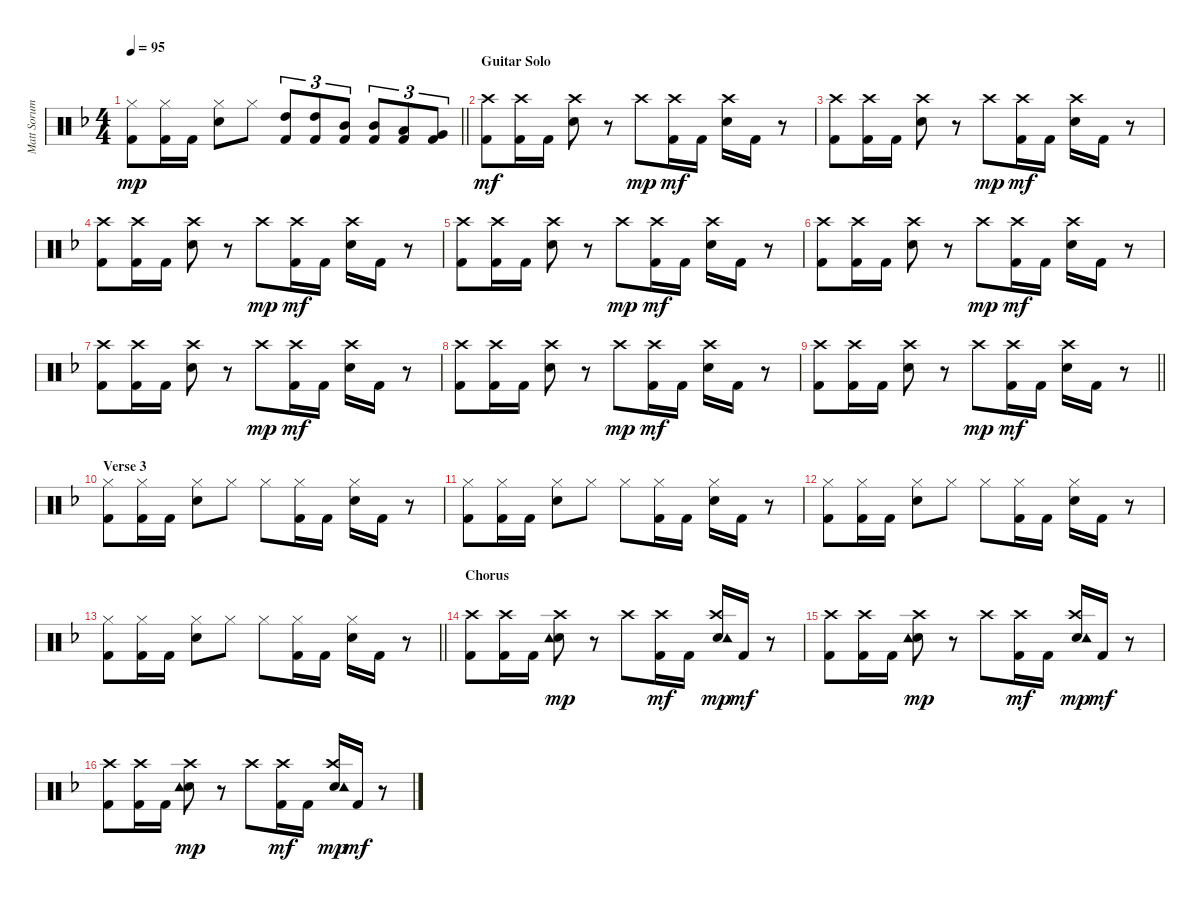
\track ("Matt Sorum" "Matt Sorum") {instrument percussion}
\staff {score}
\articulation defaults
\ts (4 4)
\tempo 95
\clef neutral
\barLineRight lightlight
\ks dminor
("Hi-Hat (closed)" "Kick (hit) 2").8{dy mp} ("Hi-Hat (closed)" "Kick (hit) 2").16 "Kick (hit) 2".16 ("Hi-Hat (closed)" "Snare (hit) 2").8 "Hi-Hat (closed)".8 ("High Tom (hit)" "Kick (hit) 2").8{tu (3 2)} ("High Tom (hit)" "Kick (hit) 2").8{tu (3 2)} ("Mid Tom (hit)" "Kick (hit) 2").8{tu (3 2)} ("Mid Tom (hit)" "Kick (hit) 2").8{tu (3 2)} ("Low Tom (hit)" "Kick (hit) 2").8{tu (3 2)} ("Very Low Tom (hit)" "Kick (hit) 2").8{tu (3 2)} |
\section ("" "Guitar Solo")
("Crash high (hit)" "Kick (hit) 2").8{dy mf} ("Crash high (hit)" "Kick (hit) 2").16 "Kick (hit) 2".16 ("Crash high (hit)" "Snare (hit) 2").8 r.8 "Crash high (hit)".8{dy mp} ("Crash high (hit)" "Kick (hit) 2").16{dy mf} "Kick (hit) 2".16 ("Crash high (hit)" "Snare (hit) 2").16 "Kick (hit) 2".16 r.8 |
("Crash high (hit)" "Kick (hit) 2").8 ("Crash high (hit)" "Kick (hit) 2").16 "Kick (hit) 2".16 ("Crash high (hit)" "Snare (hit) 2").8 r.8 "Crash high (hit)".8{dy mp} ("Crash high (hit)" "Kick (hit) 2").16{dy mf} "Kick (hit) 2".16 ("Crash high (hit)" "Snare (hit) 2").16 "Kick (hit) 2".16 r.8 |
("Crash high (hit)" "Kick (hit) 2").8 ("Crash high (hit)" "Kick (hit) 2").16 "Kick (hit) 2".16 ("Crash high (hit)" "Snare (hit) 2").8 r.8 "Crash high (hit)".8{dy mp} ("Crash high (hit)" "Kick (hit) 2").16{dy mf} "Kick (hit) 2".16 ("Crash high (hit)" "Snare (hit) 2").16 "Kick (hit) 2".16 r.8 |
("Crash high (hit)" "Kick (hit) 2").8 ("Crash high (hit)" "Kick (hit) 2").16 "Kick (hit) 2".16 ("Crash high (hit)" "Snare (hit) 2").8 r.8 "Crash high (hit)".8{dy mp} ("Crash high (hit)" "Kick (hit) 2").16{dy mf} "Kick (hit) 2".16 ("Crash high (hit)" "Snare (hit) 2").16 "Kick (hit) 2".16 r.8 |
("Crash high (hit)" "Kick (hit) 2").8 ("Crash high (hit)" "Kick (hit) 2").16 "Kick (hit) 2".16 ("Crash high (hit)" "Snare (hit) 2").8 r.8 "Crash high (hit)".8{dy mp} ("Crash high (hit)" "Kick (hit) 2").16{dy mf} "Kick (hit) 2".16 ("Crash high (hit)" "Snare (hit) 2").16 "Kick (hit) 2".16 r.8 |
("Crash high (hit)" "Kick (hit) 2").8 ("Crash high (hit)" "Kick (hit) 2").16 "Kick (hit) 2".16 ("Crash high (hit)" "Snare (hit) 2").8 r.8 "Crash high (hit)".8{dy mp} ("Crash high (hit)" "Kick (hit) 2").16{dy mf} "Kick (hit) 2".16 ("Crash high (hit)" "Snare (hit) 2").16 "Kick (hit) 2".16 r.8 |
("Crash high (hit)" "Kick (hit) 2").8 ("Crash high (hit)" "Kick (hit) 2").16 "Kick (hit) 2".16 ("Crash high (hit)" "Snare (hit) 2").8 r.8 "Crash high (hit)".8{dy mp} ("Crash high (hit)" "Kick (hit) 2").16{dy mf} "Kick (hit) 2".16 ("Crash high (hit)" "Snare (hit) 2").16 "Kick (hit) 2".16 r.8 |
\barLineRight lightlight
("Crash high (hit)" "Kick (hit) 2").8 ("Crash high (hit)" "Kick (hit) 2").16 "Kick (hit) 2".16 ("Crash high (hit)" "Snare (hit) 2").8 r.8 "Crash high (hit)".8{dy mp} ("Crash high (hit)" "Kick (hit) 2").16{dy mf} "Kick (hit) 2".16 ("Crash high (hit)" "Snare (hit) 2").16 "Kick (hit) 2".16 r.8 |
\section ("" "Verse 3")
("Hi-Hat (closed)" "Kick (hit) 2").8 ("Hi-Hat (closed)" "Kick (hit) 2").16 "Kick (hit) 2".16 ("Hi-Hat (closed)" "Snare (hit) 2").8 "Hi-Hat (closed)".8 "Hi-Hat (closed)".8 ("Hi-Hat (closed)" "Kick (hit) 2").16 "Kick (hit) 2".16 ("Hi-Hat (closed)" "Snare (hit) 2").16 "Kick (hit) 2".16 r.8 |
("Hi-Hat (closed)" "Kick (hit) 2").8 ("Hi-Hat (closed)" "Kick (hit) 2").16 "Kick (hit) 2".16 ("Hi-Hat (closed)" "Snare (hit) 2").8 "Hi-Hat (closed)".8 "Hi-Hat (closed)".8 ("Hi-Hat (closed)" "Kick (hit) 2").16 "Kick (hit) 2".16 ("Hi-Hat (closed)" "Snare (hit) 2").16 "Kick (hit) 2".16 r.8 |
("Hi-Hat (closed)" "Kick (hit) 2").8 ("Hi-Hat (closed)" "Kick (hit) 2").16 "Kick (hit) 2".16 ("Hi-Hat (closed)" "Snare (hit) 2").8 "Hi-Hat (closed)".8 "Hi-Hat (closed)".8 ("Hi-Hat (closed)" "Kick (hit) 2").16 "Kick (hit) 2".16 ("Hi-Hat (closed)" "Snare (hit) 2").16 "Kick (hit) 2".16 r.8 |
\barLineRight lightlight
("Hi-Hat (closed)" "Kick (hit) 2").8 ("Hi-Hat (closed)" "Kick (hit) 2").16 "Kick (hit) 2".16 ("Hi-Hat (closed)" "Snare (hit) 2").8 "Hi-Hat (closed)".8 "Hi-Hat (closed)".8 ("Hi-Hat (closed)" "Kick (hit) 2").16 "Kick (hit) 2".16 ("Hi-Hat (closed)" "Snare (hit) 2").16 "Kick (hit) 2".16 r.8 |
\section ("" "Chorus")
("Crash high (hit)" "Kick (hit) 2").8 ("Crash high (hit)" "Kick (hit) 2").16 "Kick (hit) 2".16 ("Crash high (hit)" "Snare (hit) 2" "Tambourine (hit)").8{dy mp} r.8 "Crash high (hit)".8 ("Crash high (hit)" "Kick (hit) 2").16{dy mf} "Kick (hit) 2".16 ("Crash high (hit)" "Snare (hit) 2" "Tambourine (hit)").16{dy mp} "Kick (hit) 2".16{dy mf} r.8 |
("Crash high (hit)" "Kick (hit) 2").8 ("Crash high (hit)" "Kick (hit) 2").16 "Kick (hit) 2".16 ("Crash high (hit)" "Snare (hit) 2" "Tambourine (hit)").8{dy mp} r.8 "Crash high (hit)".8 ("Crash high (hit)" "Kick (hit) 2").16{dy mf} "Kick (hit) 2".16 ("Crash high (hit)" "Snare (hit) 2" "Tambourine (hit)").16{dy mp} "Kick (hit) 2".16{dy mf} r.8 |
("Crash high (hit)" "Kick (hit) 2").8 ("Crash high (hit)" "Kick (hit) 2").16 "Kick (hit) 2".16 ("Crash high (hit)" "Snare (hit) 2" "Tambourine (hit)").8{dy mp} r.8 "Crash high (hit)".8 ("Crash high (hit)" "Kick (hit) 2").16{dy mf} "Kick (hit) 2".16 ("Crash high (hit)" "Snare (hit) 2" "Tambourine (hit)").16{dy mp} "Kick (hit) 2".16{dy mf} r.8
